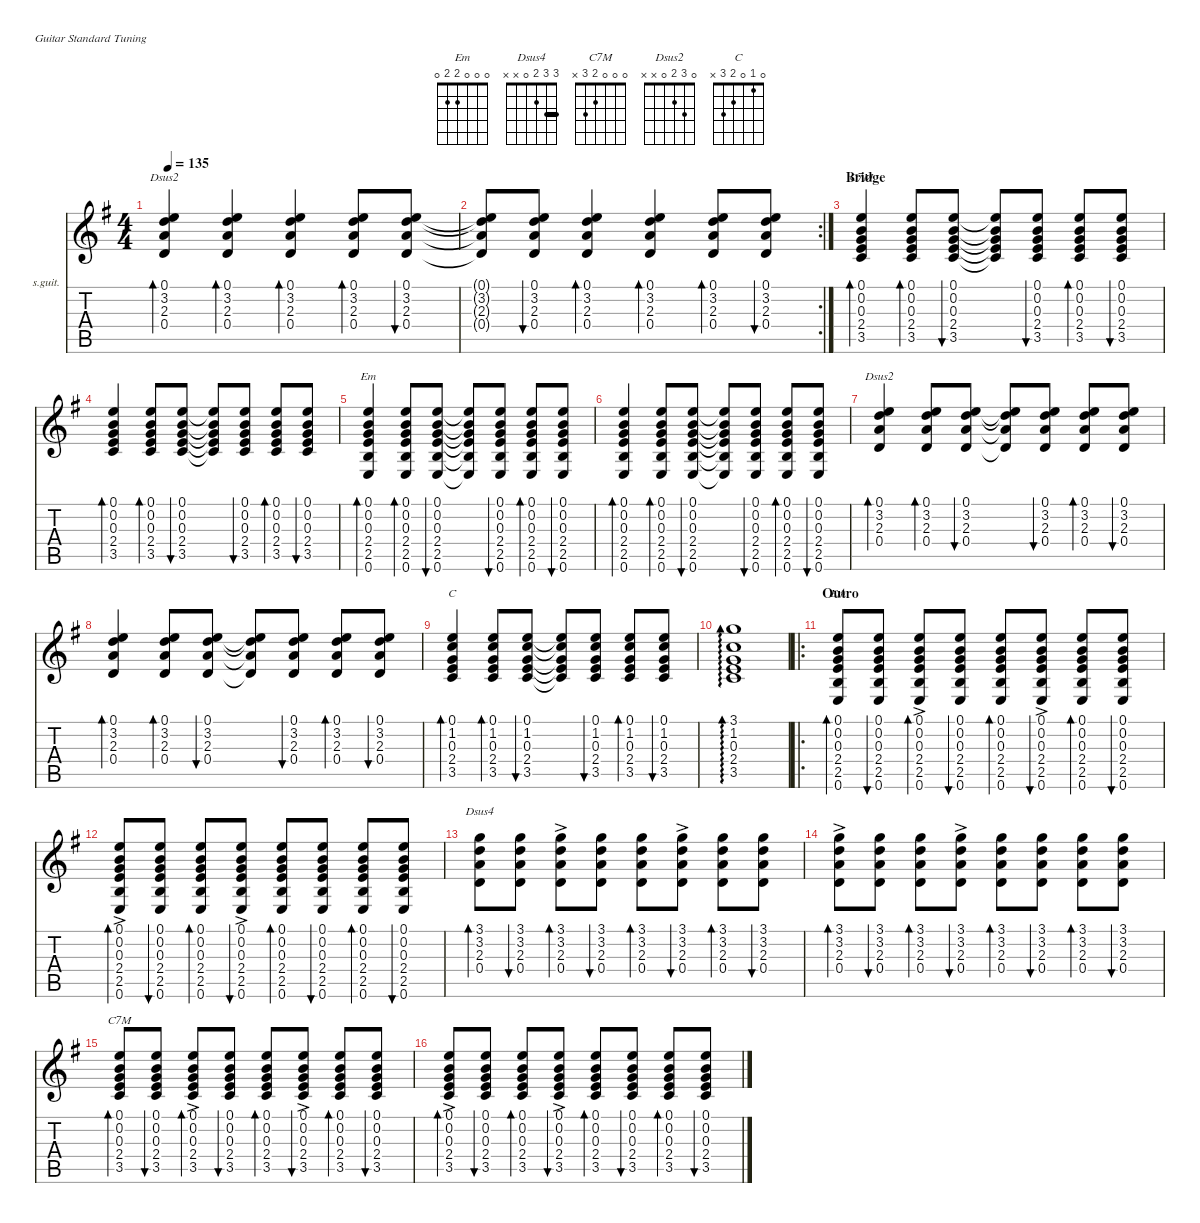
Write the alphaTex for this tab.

\defaultSystemsLayout 4
\hideDynamics
\bracketExtendMode nobrackets
\firstSystemTrackNameOrientation horizontal
\otherSystemsTrackNameOrientation horizontal
\track ("Steel Guitar" "s.guit.") {instrument acousticguitarsteel}
\staff {score tabs}
\tuning (E4 B3 G3 D3 A2 E2)
\chord ("Em" 0 0 0 2 2 0) {showfingering false}
\chord ("Dsus4" 3 3 2 0 x x) {showfingering false barre (3 4294967295)}
\chord ("C7M" 0 0 0 2 3 x) {showfingering false}
\chord ("Dsus2" 0 3 2 0 x x) {showfingering false barre 4294967295}
\chord ("C" 0 1 0 2 3 x) {showfingering false}
\ts (4 4)
\tempo 135
\clef g2
\ks eminor
(0.4 2.3 3.2 0.1).4{bd 30 ch "Dsus2" dy mf} (0.4 2.3 3.2 0.1).4{bd 30} (0.4 2.3 3.2 0.1).4{bd 30} (0.4 2.3 3.2 0.1).8{bd 30} (0.4 2.3 3.2 0.1).8{bu 30} |
\rc 2
(0.4{t} 2.3{t} 3.2{t} 0.1{t}).8 (0.4 2.3 3.2 0.1).8{bu 30} (0.4 2.3 3.2 0.1).4{bd 30} (0.4 2.3 3.2 0.1).4{bd 30} (0.4 2.3 3.2 0.1).8{bd 30} (0.4 2.3 3.2 0.1).8{bu 30} |
\section ("" "Bridge")
(3.5 2.4 0.3 0.2 0.1).4{bd 30 ch "C7M" dy mp} (3.5 2.4 0.3 0.2 0.1).8{bd 30} (3.5 2.4 0.3 0.2 0.1).8{bu 30} (3.5{t} 2.4{t} 0.3{t} 0.2{t} 0.1{t}).8 (3.5 2.4 0.3 0.2 0.1).8{bu 30} (3.5 2.4 0.3 0.2 0.1).8{bd 30} (3.5 2.4 0.3 0.2 0.1).8{bu 30} |
(3.5 2.4 0.3 0.2 0.1).4{bd 30} (3.5 2.4 0.3 0.2 0.1).8{bd 30} (3.5 2.4 0.3 0.2 0.1).8{bu 30} (3.5{t} 2.4{t} 0.3{t} 0.2{t} 0.1{t}).8 (3.5 2.4 0.3 0.2 0.1).8{bu 30} (3.5 2.4 0.3 0.2 0.1).8{bd 30} (3.5 2.4 0.3 0.2 0.1).8{bu 30} |
(0.6 2.5 2.4 0.3 0.2 0.1).4{bd 30 ch "Em"} (0.6 2.5 2.4 0.3 0.2 0.1).8{bd 30} (0.6 2.5 2.4 0.3 0.2 0.1).8{bu 30} (0.6{t} 2.5{t} 2.4{t} 0.3{t} 0.2{t} 0.1{t}).8 (0.6 2.5 2.4 0.3 0.2 0.1).8{bu 30} (0.6 2.5 2.4 0.3 0.2 0.1).8{bd 30} (0.6 2.5 2.4 0.3 0.2 0.1).8{bu 30} |
(0.6 2.5 2.4 0.3 0.2 0.1).4{bd 30} (0.6 2.5 2.4 0.3 0.2 0.1).8{bd 30} (0.6 2.5 2.4 0.3 0.2 0.1).8{bu 30} (0.6{t} 2.5{t} 2.4{t} 0.3{t} 0.2{t} 0.1{t}).8 (0.6 2.5 2.4 0.3 0.2 0.1).8{bu 30} (0.6 2.5 2.4 0.3 0.2 0.1).8{bd 30} (0.6 2.5 2.4 0.3 0.2 0.1).8{bu 30} |
(0.4 2.3 3.2 0.1).4{bd 30 ch "Dsus2"} (0.4 2.3 3.2 0.1).8{bd 30} (0.4 2.3 3.2 0.1).8{bu 30} (0.4{t} 2.3{t} 3.2{t} 0.1{t}).8 (0.4 2.3 3.2 0.1).8{bu 30} (0.4 2.3 3.2 0.1).8{bd 30} (0.4 2.3 3.2 0.1).8{bu 30} |
(0.4 2.3 3.2 0.1).4{bd 30} (0.4 2.3 3.2 0.1).8{bd 30} (0.4 2.3 3.2 0.1).8{bu 30} (0.4{t} 2.3{t} 3.2{t} 0.1{t}).8 (0.4 2.3 3.2 0.1).8{bu 30} (0.4 2.3 3.2 0.1).8{bd 30} (0.4 2.3 3.2 0.1).8{bu 30} |
(3.5 2.4 0.3 1.2 0.1).4{bd 30 ch "C" dy mf} (3.5 2.4 0.3 1.2 0.1).8{bd 30} (3.5 2.4 0.3 1.2 0.1).8{bu 30} (3.5{t} 2.4{t} 0.3{t} 1.2{t} 0.1{t}).8 (3.5 2.4 0.3 1.2 0.1).8{bu 30} (3.5 2.4 0.3 1.2 0.1).8{bd 30} (3.5 2.4 0.3 1.2 0.1).8{bu 30} |
(3.5 2.4 0.3 1.2 3.1).1{ad 0} |
\ro
\section ("" "Outro")
(0.6 2.5 2.4 0.3 0.2 0.1).8{bd 30 ch "Em" dy p} (0.6 2.5 2.4 0.3 0.2 0.1).8{bu 30} (0.6{ac} 2.5{ac} 2.4{ac} 0.3{ac} 0.2{ac} 0.1{ac}).8{bd 30} (0.6 2.5 2.4 0.3 0.2 0.1).8{bu 30} (0.6 2.5 2.4 0.3 0.2 0.1).8{bd 30} (0.6{ac} 2.5{ac} 2.4{ac} 0.3{ac} 0.2{ac} 0.1{ac}).8{bu 30} (0.6 2.5 2.4 0.3 0.2 0.1).8{bd 30} (0.6 2.5 2.4 0.3 0.2 0.1).8{bu 30} |
(0.6{ac} 2.5{ac} 2.4{ac} 0.3{ac} 0.2{ac} 0.1{ac}).8{bd 30} (0.6 2.5 2.4 0.3 0.2 0.1).8{bu 30} (0.6 2.5 2.4 0.3 0.2 0.1).8{bd 30} (0.6{ac} 2.5{ac} 2.4{ac} 0.3{ac} 0.2{ac} 0.1{ac}).8{bu 30} (0.6 2.5 2.4 0.3 0.2 0.1).8{bd 30} (0.6 2.5 2.4 0.3 0.2 0.1).8{bu 30} (0.6 2.5 2.4 0.3 0.2 0.1).8{bd 30} (0.6 2.5 2.4 0.3 0.2 0.1).8{bu 30} |
(0.4 2.3 3.2 3.1).8{bd 30 ch "Dsus4"} (0.4 2.3 3.2 3.1).8{bu 30} (0.4{ac} 2.3{ac} 3.2{ac} 3.1{ac}).8{bd 30} (0.4 2.3 3.2 3.1).8{bu 30} (0.4 2.3 3.2 3.1).8{bd 30} (0.4{ac} 2.3{ac} 3.2{ac} 3.1{ac}).8{bu 30} (0.4 2.3 3.2 3.1).8{bd 30} (0.4 2.3 3.2 3.1).8{bu 30} |
(0.4{ac} 2.3{ac} 3.2{ac} 3.1{ac}).8{bd 30} (0.4 2.3 3.2 3.1).8{bu 30} (0.4 2.3 3.2 3.1).8{bd 30} (0.4{ac} 2.3{ac} 3.2{ac} 3.1{ac}).8{bu 30} (0.4 2.3 3.2 3.1).8{bd 30} (0.4 2.3 3.2 3.1).8{bu 30} (0.4 2.3 3.2 3.1).8{bd 30} (0.4 2.3 3.2 3.1).8{bu 30} |
(3.5 2.4 0.3 0.2 0.1).8{bd 30 ch "C7M"} (3.5 2.4 0.3 0.2 0.1).8{bu 30} (3.5{ac} 2.4{ac} 0.3{ac} 0.2{ac} 0.1{ac}).8{bd 30} (3.5 2.4 0.3 0.2 0.1).8{bu 30} (3.5 2.4 0.3 0.2 0.1).8{bd 30} (3.5{ac} 2.4{ac} 0.3{ac} 0.2{ac} 0.1{ac}).8{bu 30} (3.5 2.4 0.3 0.2 0.1).8{bd 30} (3.5 2.4 0.3 0.2 0.1).8{bu 30} |
(3.5{ac} 2.4{ac} 0.3{ac} 0.2{ac} 0.1{ac}).8{bd 30} (3.5 2.4 0.3 0.2 0.1).8{bu 30} (3.5 2.4 0.3 0.2 0.1).8{bd 30} (3.5{ac} 2.4{ac} 0.3{ac} 0.2{ac} 0.1{ac}).8{bu 30} (3.5 2.4 0.3 0.2 0.1).8{bd 30} (3.5 2.4 0.3 0.2 0.1).8{bu 30} (3.5 2.4 0.3 0.2 0.1).8{bd 30} (3.5 2.4 0.3 0.2 0.1).8{bu 30}
